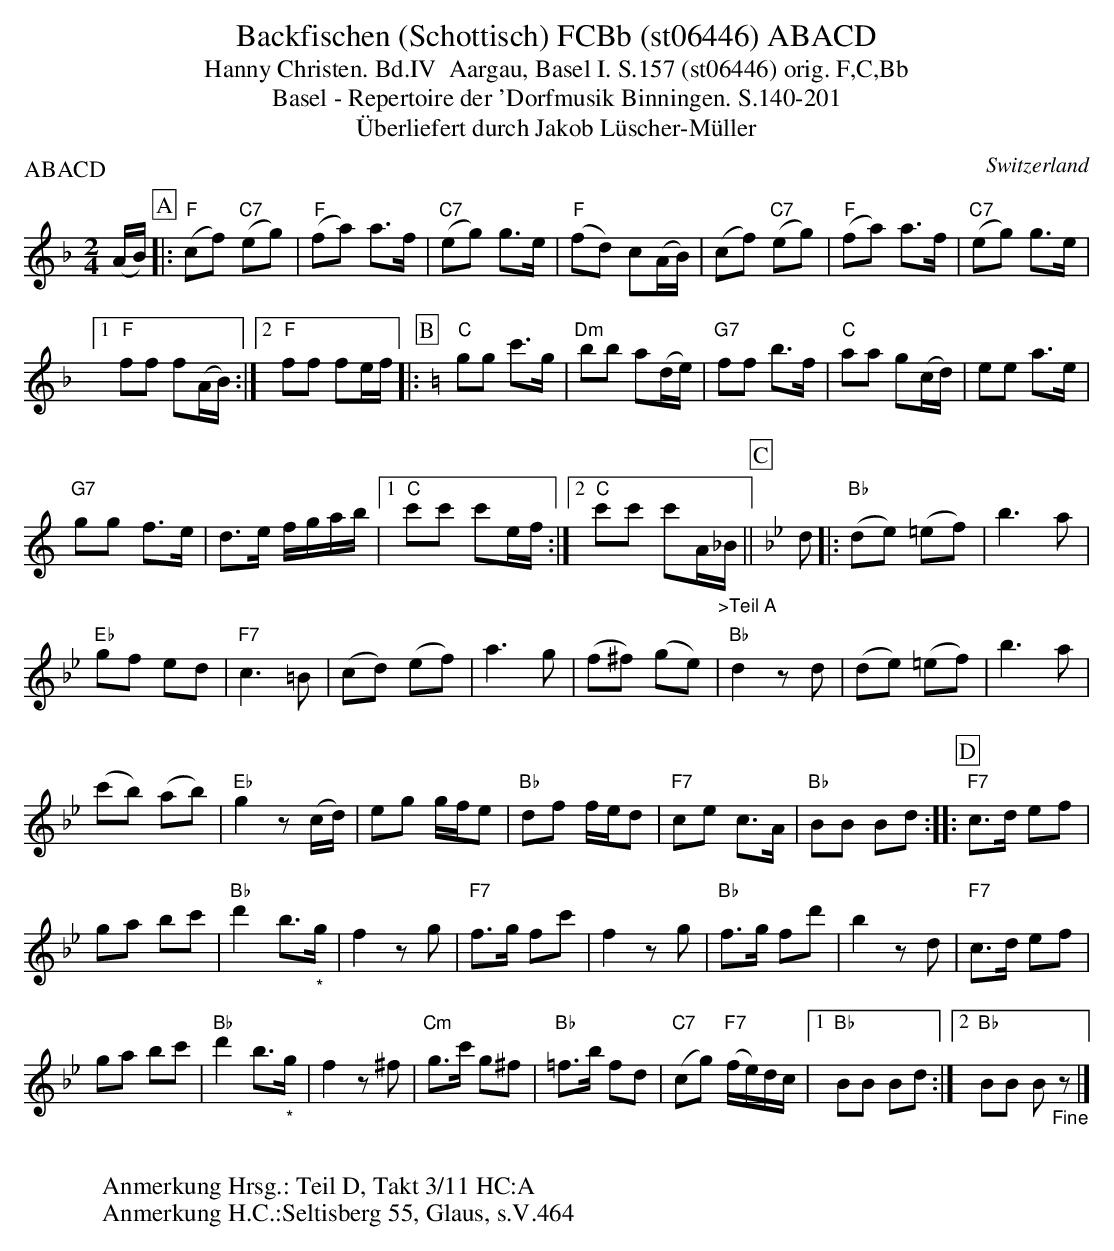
X:1
T:Backfischen (Schottisch) FCBb (st06446) ABACD
T:Hanny Christen. Bd.IV  Aargau, Basel I. S.157 (st06446) orig. F,C,Bb
T: Basel - Repertoire der 'Dorfmusik Binningen. S.140-201
T:Überliefert durch Jakob Lüscher-Müller
P:ABACD
M:2/4
L:1/8
O:Switzerland
K:F major
(A/B/) [P:A] |: ("F"cf) ("C7"eg) | ("F"fa) a>f | ("C7"eg) g>e | ("F"fd) c(A/B/) | (cf) ("C7"eg) | ("F"fa) a>f | ("C7"eg) g>e |1
"F"ff f(A/B/) :|2 "F"ff fe/f/ |: [P:B] [K:C] "C"gg c'>g | "Dm"bb a(d/e/) | "G7"ff b>f | "C"aa g(c/d/) | ee a>e |
"G7"gg f>e | d>e f/g/a/b/ |1 "C"c'c' c'e/f/ :|2 "C"c'c' c'A/"_>Teil A"_B/ || [P:C] [K:Bb] d |: ("Bb"de) (=ef) |  b3a |
"Eb"gf ed | "F7"c3=B | (cd) (ef) | a3g | (f^f) (ge) | "Bb"d2zd | (de) (=ef) | b3a |
(c'b) (ab) | "Eb"g2z(c/d/) | eg g/f/e | "Bb"df f/e/d |  "F7"ce c>A | "Bb"BB Bd :: [P:D] "F7"c>d ef |
ga bc' | "Bb"d'2b>"_*"g | f2zg | "F7"f>g fc' | f2zg | "Bb"f>g fd' | b2zd | "F7"c>d ef |
ga bc' | "Bb"d'2 b>"_*"g | f2z^f | "Cm"g>c' g^f | "Bb"=f>b fd | ("C7"cg) ("F7"f/e/)d/c/ |1 "Bb"BB Bd :|2 "Bb"BB B"_Fine"z |]
W:
W:Anmerkung Hrsg.: Teil D, Takt 3/11 HC:A
W:Anmerkung H.C.:Seltisberg 55, Glaus, s.V.464
